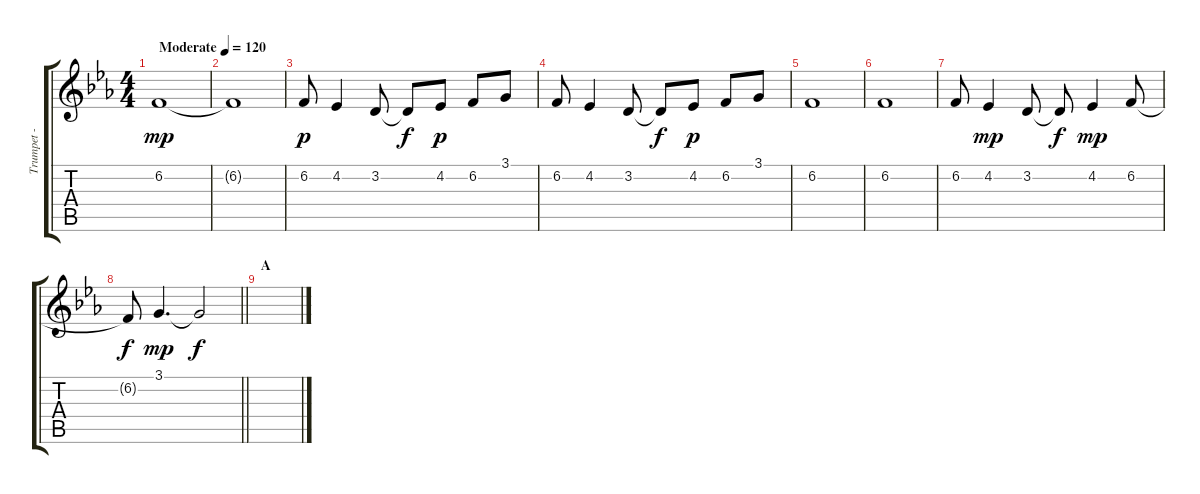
\track ("Trumpet - Lead" "Trumpet - ") {instrument trombone}
\staff {score tabs}
\tuning (E4 B3 G3 D3 A2 E2) {hide}
\ts (4 4)
\tempo (120 "Moderate")
\clef g2
\ks eb
6.2.1{dy mp instrument trombone} |
6.2{t}.1 |
6.2.8{dy p} 4.2.4 3.2.8 3.2{t}.8{dy f} 4.2.8{dy p} 6.2.8 3.1.8 |
6.2.8 4.2.4 3.2.8 3.2{t}.8{dy f} 4.2.8{dy p} 6.2.8 3.1.8 |
6.2.1 |
6.2.1 |
6.2.8 4.2.4{dy mp} 3.2.8 3.2{t}.8{dy f} 4.2.4{dy mp} 6.2.8 |
\barLineRight lightlight
6.2{t}.8{dy f} 3.1.4{d dy mp} 3.1{t}.2{dy f} |
\section ("" "A")
